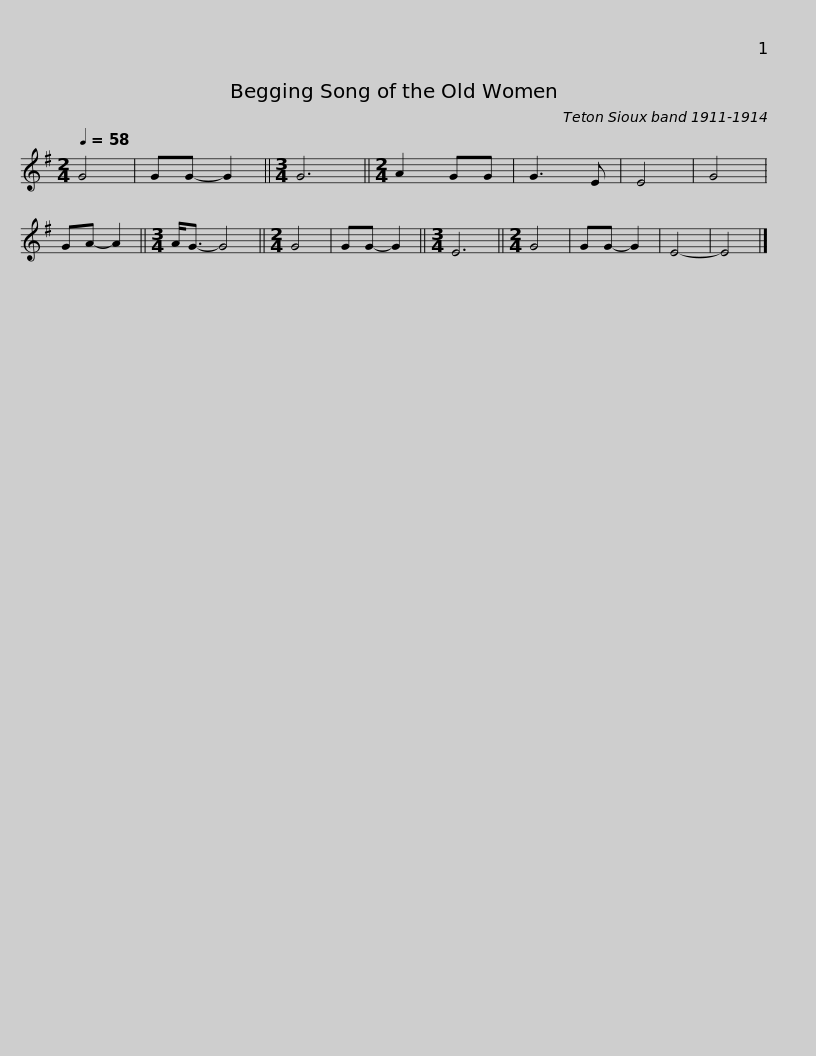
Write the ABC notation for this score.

X:1
L:1/8
Q:1/4=58
M:2/4
I:linebreak $
K:G
V:1 treble
V:1
 G4 | GG- G2 ||[M:3/4] G6 ||[M:2/4] A2 GG | G3 E | %5
 E4 | G4 | GA- A2 ||[M:3/4] A<G- G4 ||[M:2/4] G4 | %10
 GG- G2 ||[M:3/4] E6 ||[M:2/4] G4 | GG- G2 |$ E4- | %15
 E4 |] %16
